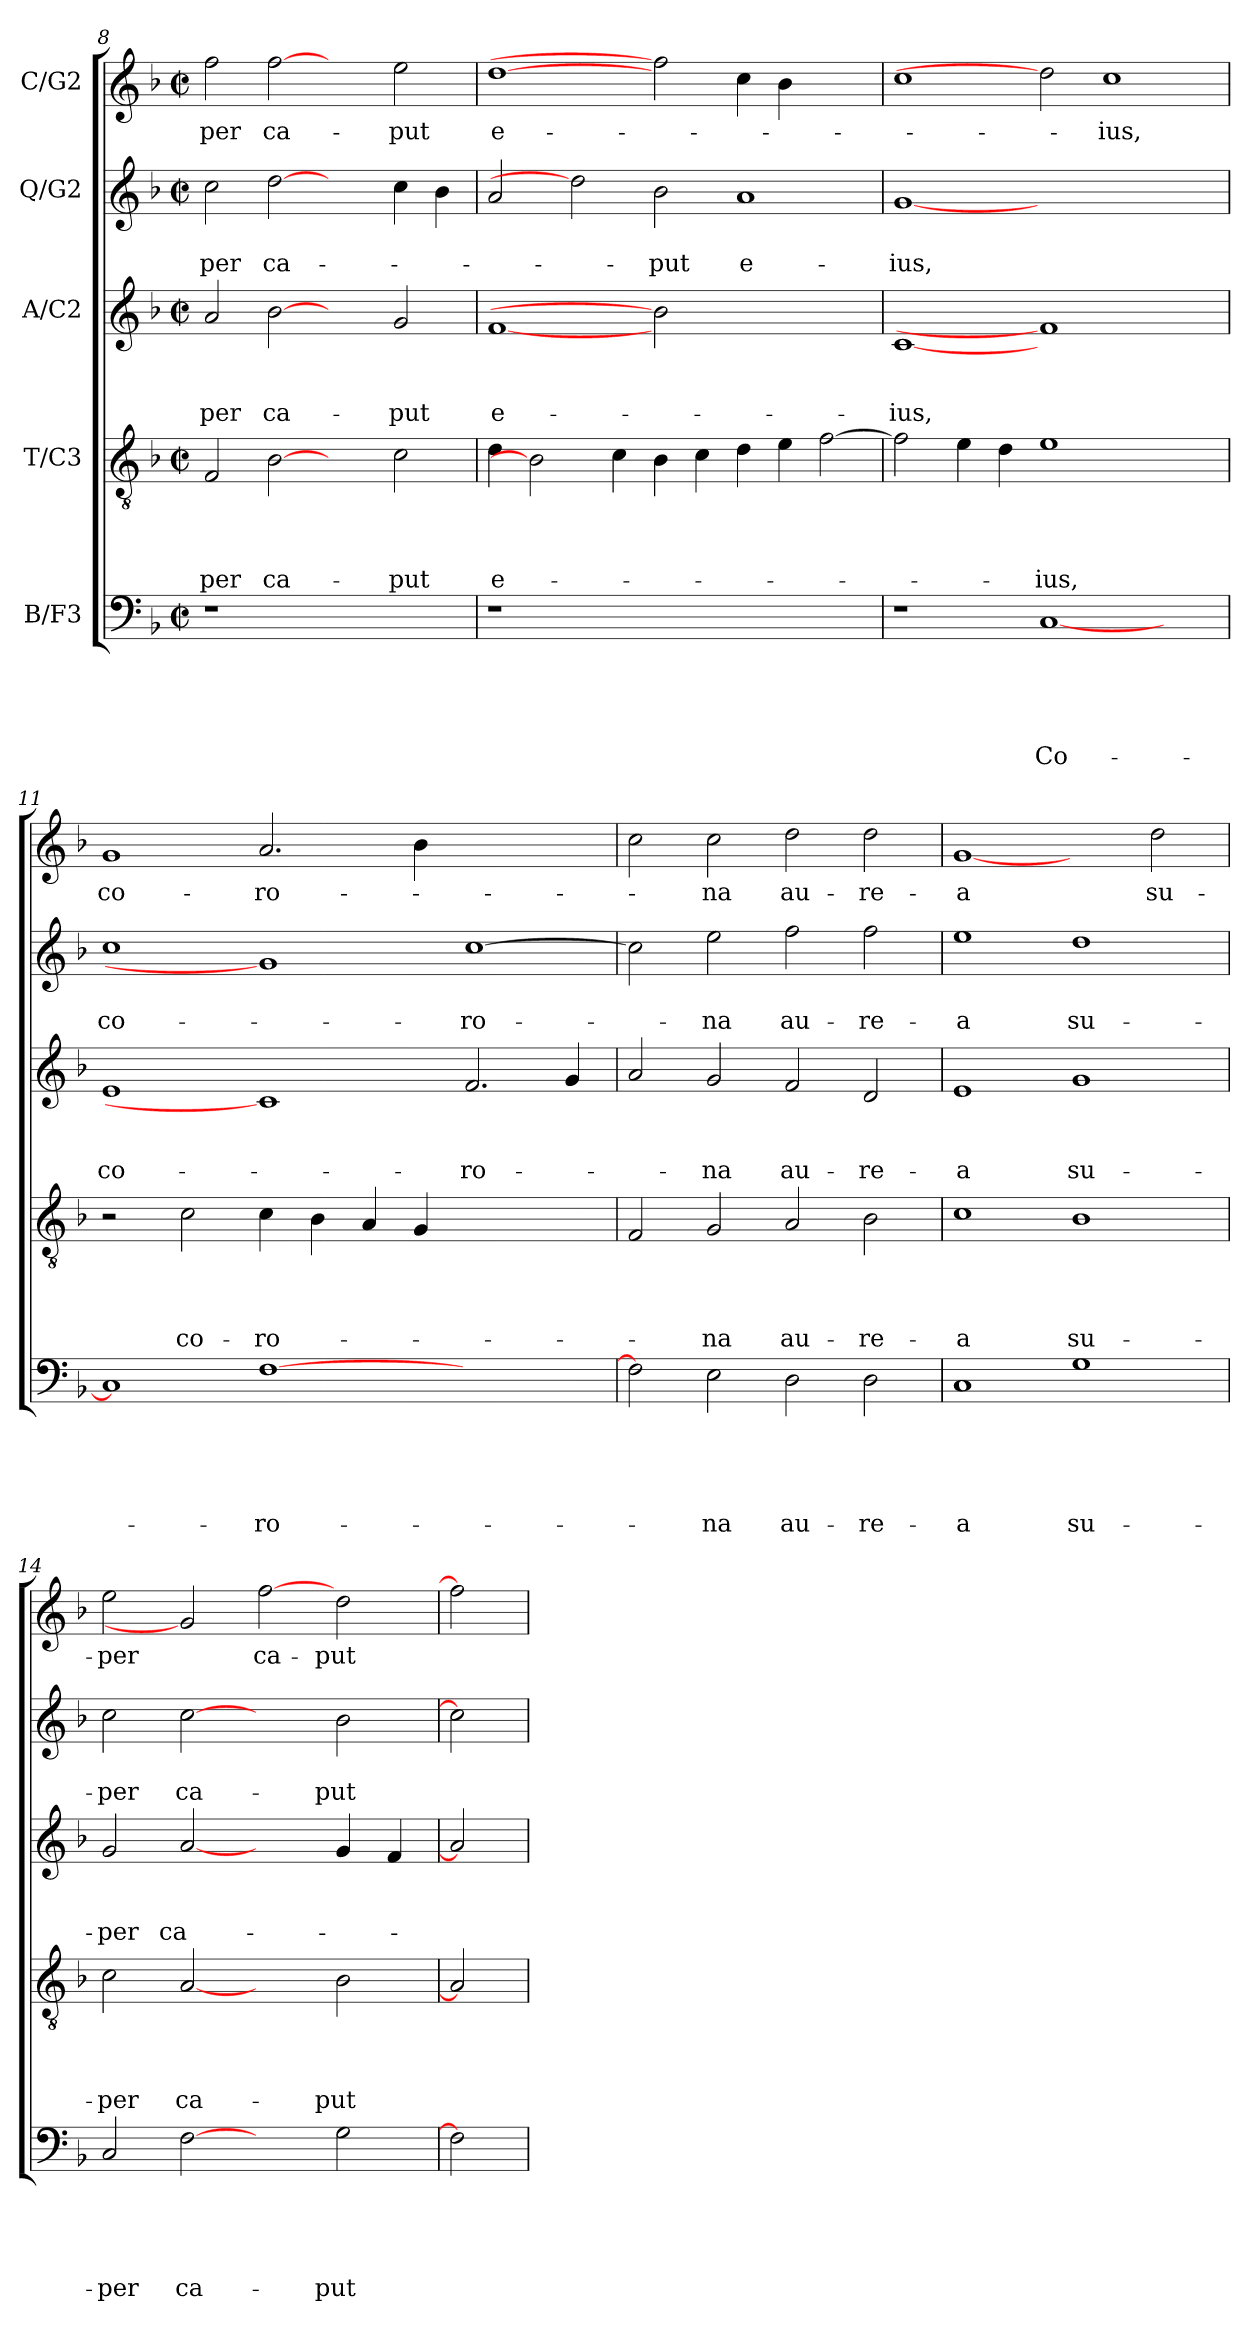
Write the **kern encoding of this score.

**kern	**text	**text	**text	**text	**text	**kern	**text	**text	**text	**text	**kern	**text	**text	**text	**kern	**text	**text	**kern	**text
*part5	*part5	*part5	*part5	*part5	*part5	*part4	*part4	*part4	*part4	*part4	*part3	*part3	*part3	*part3	*part2	*part2	*part2	*part1	*part1
*staff5	*staff5	*staff5	*staff5	*staff5	*staff5	*staff4	*staff4	*staff4	*staff4	*staff4	*staff3	*staff3	*staff3	*staff3	*staff2	*staff2	*staff2	*staff1	*staff1
*I"B/F3	*	*	*	*	*	*I"T/C3	*	*	*	*	*I"A/C2	*	*	*	*I"Q/G2	*	*	*I"C/G2	*
*clefF4	*	*	*	*	*	*clefGv2	*	*	*	*	*clefG2	*	*	*	*clefG2	*	*	*clefG2	*
*k[b-]	*	*	*	*	*	*k[b-]	*	*	*	*	*k[b-]	*	*	*	*k[b-]	*	*	*k[b-]	*
*F:	*	*	*	*	*	*F:	*	*	*	*	*F:	*	*	*	*F:	*	*	*F:	*
*M2/2	*	*	*	*	*	*M2/2	*	*	*	*	*M2/2	*	*	*	*M2/2	*	*	*M2/2	*
*met(c|)	*	*	*	*	*	*met(c|)	*	*	*	*	*met(c|)	*	*	*	*met(c|)	*	*	*met(c|)	*
=8	=8	=8	=8	=8	=8	=8	=8	=8	=8	=8	=8	=8	=8	=8	=8	=8	=8	=8	=8
!	!	!	!	!	!	!	!	!	!	!LO:LY:b	!	!	!	!LO:LY:b	!	!	!LO:LY:b	!	!LO:LY:b
1r	.	.	.	.	.	2F/	.	.	.	-per	2a/	.	.	-per	2cc\	.	-per	2ff\	-per
!	!	!	!	!	!	!	!	!	!	!LO:LY:b	!	!	!	!LO:LY:b	!	!	!LO:LY:b	!	!LO:LY:b
.	.	.	.	.	.	[2B-	.	.	.	ca-	[2b-	.	.	ca-	[2dd	.	ca-	[2ff	ca-
1ryy	.	.	.	.	.	2ryy	.	.	.	.	2ryy	.	.	.	2ryy	.	.	2ryy	.
!	!	!	!	!	!	!	!	!	!	!LO:LY:b	!	!	!	!LO:LY:b	!	!	!	!	!LO:LY:b
.	.	.	.	.	.	2c\	.	.	.	-put	2g/	.	.	-put	4cc\	.	.	2ee\	-put
.	.	.	.	.	.	.	.	.	.	.	.	.	.	.	4b-\	.	.	.	.
=9	=9	=9	=9	=9	=9	=9	=9	=9	=9	=9	=9	=9	=9	=9	=9	=9	=9	=9	=9
!	!	!	!	!	!	!	!	!	!	!LO:LY:b	!	!	!	!LO:LY:b	!	!	!	!	!LO:LY:b
1r	.	.	.	.	.	4d\	.	.	.	e-	[1f	.	.	e-	2a/	.	.	[1dd	e-
.	.	.	.	.	.	2B-]	.	.	.	.	.	.	.	.	.	.	.	.	.
.	.	.	.	.	.	.	.	.	.	.	.	.	.	.	2dd]	.	.	.	.
.	.	.	.	.	.	4c\	.	.	.	.	.	.	.	.	.	.	.	.	.
!	!	!	!	!	!	!	!	!	!	!	!	!	!	!	!	!	!LO:LY:b	!	!
1.ryy	.	.	.	.	.	4B-\	.	.	.	.	2b-]	.	.	.	2b-\	.	-put	2ff]	.
.	.	.	.	.	.	4c\	.	.	.	.	.	.	.	.	.	.	.	.	.
!	!	!	!	!	!	!	!	!	!	!	!	!	!	!	!	!	!LO:LY:b	!	!
.	.	.	.	.	.	4d\	.	.	.	.	1ryy	.	.	.	1a	.	e-	4cc\	.
.	.	.	.	.	.	4e\	.	.	.	.	.	.	.	.	.	.	.	4b-\	.
.	.	.	.	.	.	[2f\	.	.	.	.	.	.	.	.	.	.	.	2ryy	.
=10	=10	=10	=10	=10	=10	=10	=10	=10	=10	=10	=10	=10	=10	=10	=10	=10	=10	=10	=10
!	!	!	!	!	!	!	!	!	!	!	!	!	!	!LO:LY:b	!	!	!LO:LY:b	!	!
1r	.	.	.	.	.	2f\]	.	.	.	.	[1c	.	.	-ius,	[1g	.	-ius,	1cc	.
.	.	.	.	.	.	4e\	.	.	.	.	.	.	.	.	.	.	.	.	.
.	.	.	.	.	.	4d\	.	.	.	.	.	.	.	.	.	.	.	.	.
!	!	!	!	!	!LO:LY:b	!	!	!	!	!LO:LY:b	!	!	!	!	!	!	!	!	!
[1C	.	.	.	.	Co-	1e	.	.	.	-ius,	1f]	.	.	.	1.ryy	.	.	2dd]	.
!	!	!	!	!	!	!	!	!	!	!	!	!	!	!	!	!	!	!	!LO:LY:b
.	.	.	.	.	.	.	.	.	.	.	.	.	.	.	.	.	.	1cc	-ius,
2ryy	.	.	.	.	.	2ryy	.	.	.	.	2ryy	.	.	.	.	.	.	.	.
!!LO:LB:g=z
=11	=11	=11	=11	=11	=11	=11	=11	=11	=11	=11	=11	=11	=11	=11	=11	=11	=11	=11	=11
!	!	!	!	!	!	!	!	!	!	!	!	!	!	!LO:LY:b	!	!	!LO:LY:b	!	!LO:LY:b
1C]	.	.	.	.	.	2r	.	.	.	.	1e	.	.	co-	1cc	.	co-	1g	co-
!	!	!	!	!	!	!	!	!	!	!LO:LY:b	!	!	!	!	!	!	!	!	!
.	.	.	.	.	.	2c\	.	.	.	co-	.	.	.	.	.	.	.	.	.
!	!	!	!	!	!LO:LY:b	!	!	!	!	!LO:LY:b	!	!	!	!	!	!	!	!	!LO:LY:b
[1F	.	.	.	.	-ro-	4c\	.	.	.	-ro-	1c]	.	.	.	1g]	.	.	2.a/	-ro-
.	.	.	.	.	.	4B-\	.	.	.	.	.	.	.	.	.	.	.	.	.
.	.	.	.	.	.	4A/	.	.	.	.	.	.	.	.	.	.	.	.	.
.	.	.	.	.	.	4G/	.	.	.	.	.	.	.	.	.	.	.	4b-\	.
!	!	!	!	!	!	!	!	!	!	!	!	!	!	!LO:LY:b	!	!	!LO:LY:b	!	!
1ryy	.	.	.	.	.	1ryy	.	.	.	.	2.f/	.	.	-ro-	[1cc	.	-ro-	1ryy	.
.	.	.	.	.	.	.	.	.	.	.	4g/	.	.	.	.	.	.	.	.
=12	=12	=12	=12	=12	=12	=12	=12	=12	=12	=12	=12	=12	=12	=12	=12	=12	=12	=12	=12
2F\]	.	.	.	.	.	2F/	.	.	.	.	2a/	.	.	.	2cc\]	.	.	2cc\	.
!	!	!	!	!	!LO:LY:b	!	!	!	!	!LO:LY:b	!	!	!	!LO:LY:b	!	!	!LO:LY:b	!	!LO:LY:b
2E\	.	.	.	.	-na	2G/	.	.	.	-na	2g/	.	.	-na	2ee\	.	-na	2cc\	-na
!	!	!	!	!	!LO:LY:b	!	!	!	!	!LO:LY:b	!	!	!	!LO:LY:b	!	!	!LO:LY:b	!	!LO:LY:b
2D\	.	.	.	.	au-	2A/	.	.	.	au-	2f/	.	.	au-	2ff\	.	au-	2dd\	au-
!	!	!	!	!	!LO:LY:b	!	!	!	!	!LO:LY:b	!	!	!	!LO:LY:b	!	!	!LO:LY:b	!	!LO:LY:b
2D\	.	.	.	.	-re-	2B-\	.	.	.	-re-	2d/	.	.	-re-	2ff\	.	-re-	2dd\	-re-
=13	=13	=13	=13	=13	=13	=13	=13	=13	=13	=13	=13	=13	=13	=13	=13	=13	=13	=13	=13
!	!	!	!	!	!LO:LY:b	!	!	!	!	!LO:LY:b	!	!	!	!LO:LY:b	!	!	!LO:LY:b	!	!LO:LY:b
1C	.	.	.	.	-a	1c	.	.	.	-a	1e	.	.	-a	1ee	.	-a	[1g	-a
!	!	!	!	!	!LO:LY:b	!	!	!	!	!LO:LY:b	!	!	!	!LO:LY:b	!	!	!LO:LY:b	!	!
1G	.	.	.	.	su-	1B-	.	.	.	su-	1g	.	.	su-	1dd	.	su-	2ryy	.
!	!	!	!	!	!	!	!	!	!	!	!	!	!	!	!	!	!	!	!LO:LY:b
.	.	.	.	.	.	.	.	.	.	.	.	.	.	.	.	.	.	2dd\	su-
=14	=14	=14	=14	=14	=14	=14	=14	=14	=14	=14	=14	=14	=14	=14	=14	=14	=14	=14	=14
!	!	!	!	!	!LO:LY:b	!	!	!	!	!LO:LY:b	!	!	!	!LO:LY:b	!	!	!LO:LY:b	!	!LO:LY:b
2C/	.	.	.	.	-per	2c\	.	.	.	-per	2g/	.	.	-per	2cc\	.	-per	2ee\	-per
!	!	!	!	!	!LO:LY:b	!	!	!	!	!LO:LY:b	!	!	!	!LO:LY:b	!	!	!LO:LY:b	!	!
[2F	.	.	.	.	ca-	[2A	.	.	.	ca-	[2a	.	.	ca-	[2cc	.	ca-	2g]	.
!	!	!	!	!	!	!	!	!	!	!	!	!	!	!	!	!	!	!	!LO:LY:b
2ryy	.	.	.	.	.	2ryy	.	.	.	.	2ryy	.	.	.	2ryy	.	.	[2ff	ca-
!	!	!	!	!	!LO:LY:b	!	!	!	!	!LO:LY:b	!	!	!	!	!	!	!LO:LY:b	!	!LO:LY:b
2G\	.	.	.	.	-put	2B-\	.	.	.	-put	4g/	.	.	.	2b-\	.	-put	2dd\	-put
.	.	.	.	.	.	.	.	.	.	.	4f/	.	.	.	.	.	.	.	.
=15	=15	=15	=15	=15	=15	=15	=15	=15	=15	=15	=15	=15	=15	=15	=15	=15	=15	=15	=15
2F]	.	.	.	.	.	2A]	.	.	.	.	2a]	.	.	.	2cc]	.	.	2ff]	.
=	=	=	=	=	=	=	=	=	=	=	=	=	=	=	=	=	=	=	=
*-	*-	*-	*-	*-	*-	*-	*-	*-	*-	*-	*-	*-	*-	*-	*-	*-	*-	*-	*-
